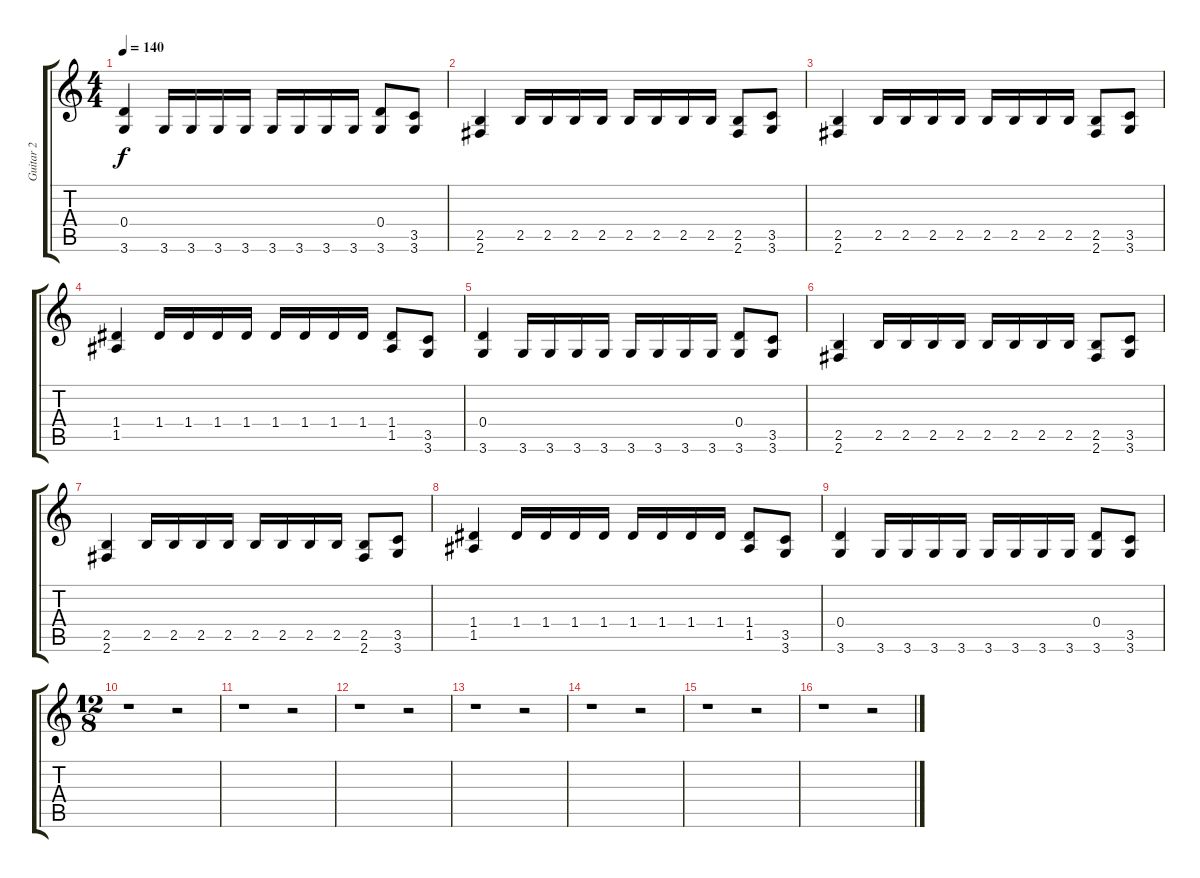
\track ("Guitar 2" "Guitar 2") {instrument overdrivenguitar}
\staff {score tabs}
\tuning (E4 B3 G3 D3 A2 E2) {hide}
\ts (4 4)
\tempo 140
\clef g2
\ks c
(0.4 3.6).4{dy f} 3.6.16 3.6.16 3.6.16 3.6.16 3.6.16 3.6.16 3.6.16 3.6.16 (0.4 3.6).8 (3.5 3.6).8 |
(2.5 2.6).4 2.5.16 2.5.16 2.5.16 2.5.16 2.5.16 2.5.16 2.5.16 2.5.16 (2.5 2.6).8 (3.5 3.6).8 |
(2.5 2.6).4 2.5.16 2.5.16 2.5.16 2.5.16 2.5.16 2.5.16 2.5.16 2.5.16 (2.5 2.6).8 (3.5 3.6).8 |
(1.4 1.5).4 1.4.16 1.4.16 1.4.16 1.4.16 1.4.16 1.4.16 1.4.16 1.4.16 (1.4 1.5).8 (3.5 3.6).8 |
(0.4 3.6).4 3.6.16 3.6.16 3.6.16 3.6.16 3.6.16 3.6.16 3.6.16 3.6.16 (0.4 3.6).8 (3.5 3.6).8 |
(2.5 2.6).4 2.5.16 2.5.16 2.5.16 2.5.16 2.5.16 2.5.16 2.5.16 2.5.16 (2.5 2.6).8 (3.5 3.6).8 |
(2.5 2.6).4 2.5.16 2.5.16 2.5.16 2.5.16 2.5.16 2.5.16 2.5.16 2.5.16 (2.5 2.6).8 (3.5 3.6).8 |
(1.4 1.5).4 1.4.16 1.4.16 1.4.16 1.4.16 1.4.16 1.4.16 1.4.16 1.4.16 (1.4 1.5).8 (3.5 3.6).8 |
(0.4 3.6).4 3.6.16 3.6.16 3.6.16 3.6.16 3.6.16 3.6.16 3.6.16 3.6.16 (0.4 3.6).8 (3.5 3.6).8 |
\ts (12 8)
r.1 r.2 |
r.1 r.2 |
r.1 r.2 |
r.1 r.2 |
r.1 r.2 |
r.1 r.2 |
r.1 r.2
